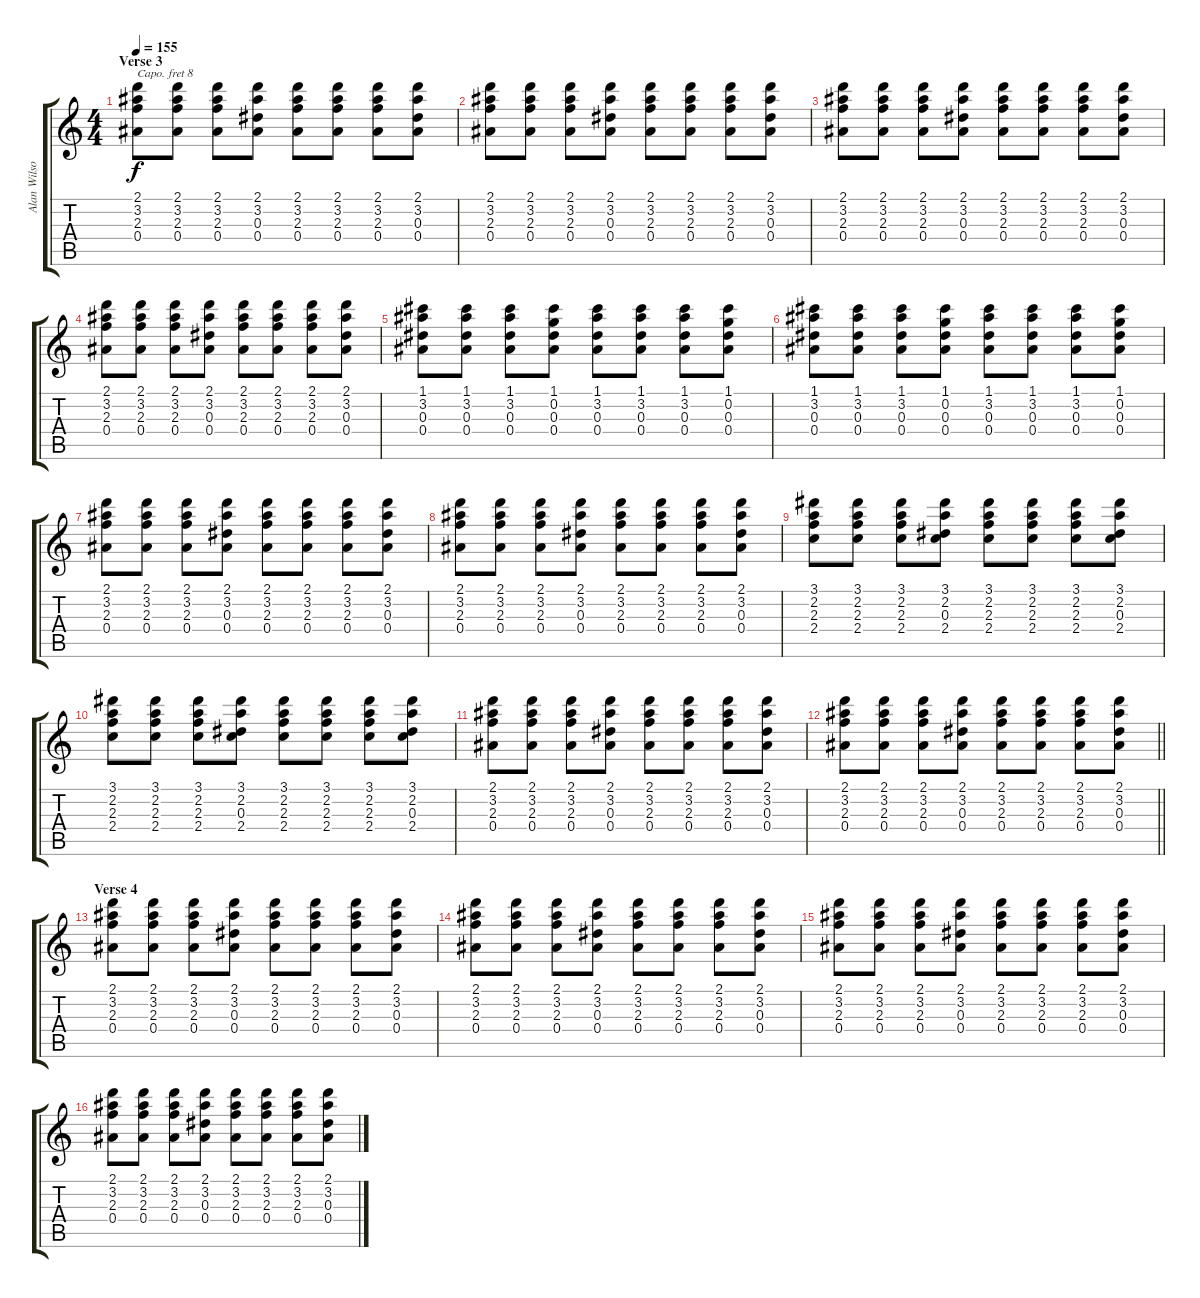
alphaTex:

\track ("Alan Wilson" "Alan Wilso") {instrument acousticguitarnylon}
\staff {score tabs}
\capo 8
\tuning (E4 B3 G3 D3 A2 E2) {hide}
\ts (4 4)
\section ("" "Verse 3")
\tempo 155
\clef g2
\ks c
(2.1 3.2 2.3 0.4).8{dy f} (2.1 3.2 2.3 0.4).8 (2.1 3.2 2.3 0.4).8 (2.1 3.2 0.3 0.4).8 (2.1 3.2 2.3 0.4).8 (2.1 3.2 2.3 0.4).8 (2.1 3.2 2.3 0.4).8 (2.1 3.2 0.3 0.4).8 |
(2.1 3.2 2.3 0.4).8 (2.1 3.2 2.3 0.4).8 (2.1 3.2 2.3 0.4).8 (2.1 3.2 0.3 0.4).8 (2.1 3.2 2.3 0.4).8 (2.1 3.2 2.3 0.4).8 (2.1 3.2 2.3 0.4).8 (2.1 3.2 0.3 0.4).8 |
(2.1 3.2 2.3 0.4).8 (2.1 3.2 2.3 0.4).8 (2.1 3.2 2.3 0.4).8 (2.1 3.2 0.3 0.4).8 (2.1 3.2 2.3 0.4).8 (2.1 3.2 2.3 0.4).8 (2.1 3.2 2.3 0.4).8 (2.1 3.2 0.3 0.4).8 |
(2.1 3.2 2.3 0.4).8 (2.1 3.2 2.3 0.4).8 (2.1 3.2 2.3 0.4).8 (2.1 3.2 0.3 0.4).8 (2.1 3.2 2.3 0.4).8 (2.1 3.2 2.3 0.4).8 (2.1 3.2 2.3 0.4).8 (2.1 3.2 0.3 0.4).8 |
(1.1 3.2 0.3 0.4).8 (1.1 3.2 0.3 0.4).8 (1.1 3.2 0.3 0.4).8 (1.1 0.2 0.3 0.4).8 (1.1 3.2 0.3 0.4).8 (1.1 3.2 0.3 0.4).8 (1.1 3.2 0.3 0.4).8 (1.1 0.2 0.3 0.4).8 |
(1.1 3.2 0.3 0.4).8 (1.1 3.2 0.3 0.4).8 (1.1 3.2 0.3 0.4).8 (1.1 0.2 0.3 0.4).8 (1.1 3.2 0.3 0.4).8 (1.1 3.2 0.3 0.4).8 (1.1 3.2 0.3 0.4).8 (1.1 0.2 0.3 0.4).8 |
(2.1 3.2 2.3 0.4).8 (2.1 3.2 2.3 0.4).8 (2.1 3.2 2.3 0.4).8 (2.1 3.2 0.3 0.4).8 (2.1 3.2 2.3 0.4).8 (2.1 3.2 2.3 0.4).8 (2.1 3.2 2.3 0.4).8 (2.1 3.2 0.3 0.4).8 |
(2.1 3.2 2.3 0.4).8 (2.1 3.2 2.3 0.4).8 (2.1 3.2 2.3 0.4).8 (2.1 3.2 0.3 0.4).8 (2.1 3.2 2.3 0.4).8 (2.1 3.2 2.3 0.4).8 (2.1 3.2 2.3 0.4).8 (2.1 3.2 0.3 0.4).8 |
(3.1 2.2 2.3 2.4).8 (3.1 2.2 2.3 2.4).8 (3.1 2.2 2.3 2.4).8 (3.1 2.2 0.3 2.4).8 (3.1 2.2 2.3 2.4).8 (3.1 2.2 2.3 2.4).8 (3.1 2.2 2.3 2.4).8 (3.1 2.2 0.3 2.4).8 |
(3.1 2.2 2.3 2.4).8 (3.1 2.2 2.3 2.4).8 (3.1 2.2 2.3 2.4).8 (3.1 2.2 0.3 2.4).8 (3.1 2.2 2.3 2.4).8 (3.1 2.2 2.3 2.4).8 (3.1 2.2 2.3 2.4).8 (3.1 2.2 0.3 2.4).8 |
(2.1 3.2 2.3 0.4).8 (2.1 3.2 2.3 0.4).8 (2.1 3.2 2.3 0.4).8 (2.1 3.2 0.3 0.4).8 (2.1 3.2 2.3 0.4).8 (2.1 3.2 2.3 0.4).8 (2.1 3.2 2.3 0.4).8 (2.1 3.2 0.3 0.4).8 |
\barLineRight lightlight
(2.1 3.2 2.3 0.4).8 (2.1 3.2 2.3 0.4).8 (2.1 3.2 2.3 0.4).8 (2.1 3.2 0.3 0.4).8 (2.1 3.2 2.3 0.4).8 (2.1 3.2 2.3 0.4).8 (2.1 3.2 2.3 0.4).8 (2.1 3.2 0.3 0.4).8 |
\section ("" "Verse 4")
(2.1 3.2 2.3 0.4).8 (2.1 3.2 2.3 0.4).8 (2.1 3.2 2.3 0.4).8 (2.1 3.2 0.3 0.4).8 (2.1 3.2 2.3 0.4).8 (2.1 3.2 2.3 0.4).8 (2.1 3.2 2.3 0.4).8 (2.1 3.2 0.3 0.4).8 |
(2.1 3.2 2.3 0.4).8 (2.1 3.2 2.3 0.4).8 (2.1 3.2 2.3 0.4).8 (2.1 3.2 0.3 0.4).8 (2.1 3.2 2.3 0.4).8 (2.1 3.2 2.3 0.4).8 (2.1 3.2 2.3 0.4).8 (2.1 3.2 0.3 0.4).8 |
(2.1 3.2 2.3 0.4).8 (2.1 3.2 2.3 0.4).8 (2.1 3.2 2.3 0.4).8 (2.1 3.2 0.3 0.4).8 (2.1 3.2 2.3 0.4).8 (2.1 3.2 2.3 0.4).8 (2.1 3.2 2.3 0.4).8 (2.1 3.2 0.3 0.4).8 |
(2.1 3.2 2.3 0.4).8 (2.1 3.2 2.3 0.4).8 (2.1 3.2 2.3 0.4).8 (2.1 3.2 0.3 0.4).8 (2.1 3.2 2.3 0.4).8 (2.1 3.2 2.3 0.4).8 (2.1 3.2 2.3 0.4).8 (2.1 3.2 0.3 0.4).8
